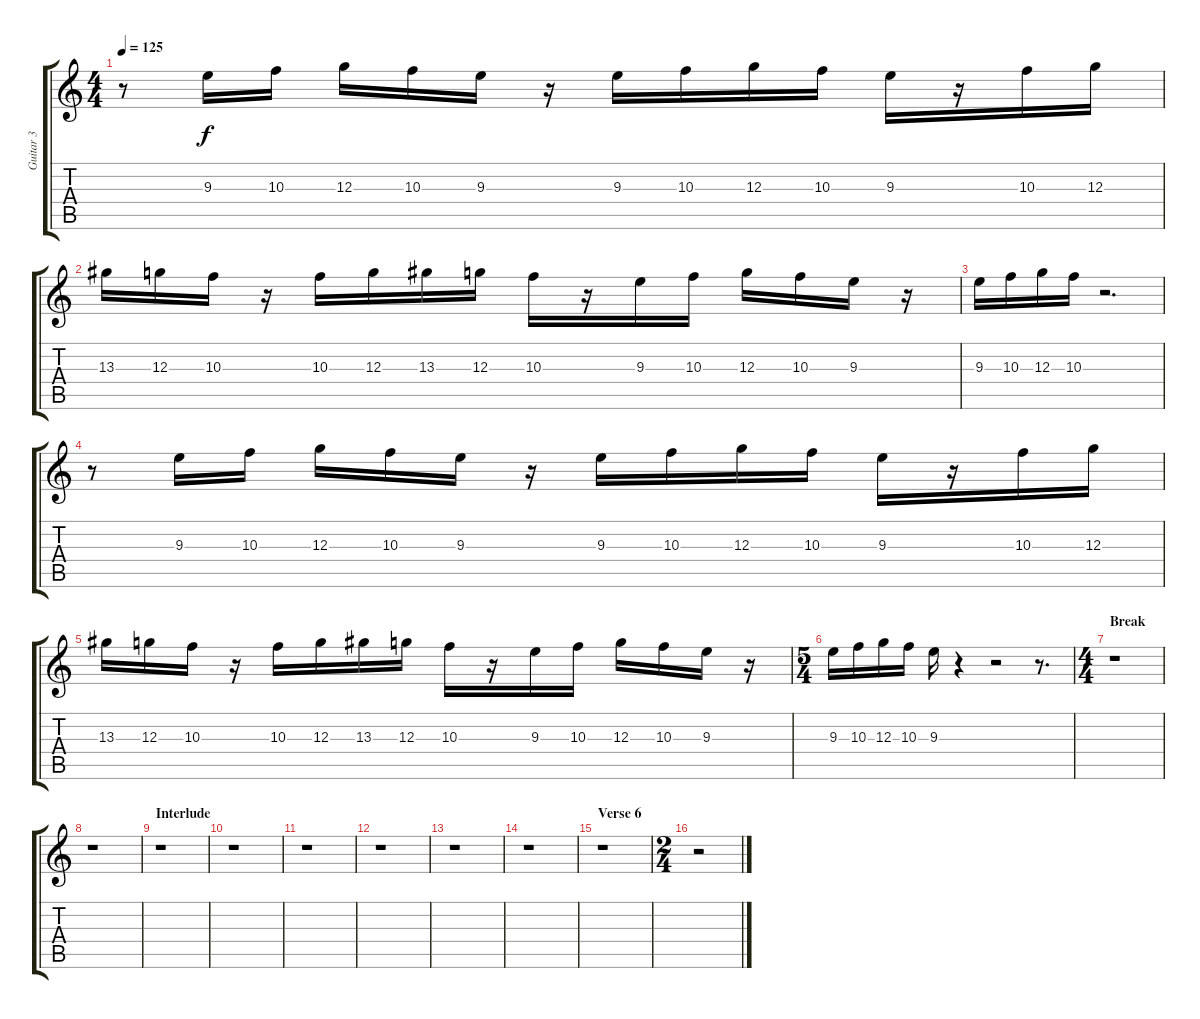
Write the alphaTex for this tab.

\track ("Guitar 3" "Guitar 3") {instrument overdrivenguitar}
\staff {score tabs}
\tuning (E4 B3 G3 D3 A2 E2) {hide}
\ts (4 4)
\tempo 125
\clef g2
\ks c
r.8{dy f} 9.3.16 10.3.16 12.3.16 10.3.16 9.3.16 r.16 9.3.16 10.3.16 12.3.16 10.3.16 9.3.16 r.16 10.3.16 12.3.16 |
13.3.16 12.3.16 10.3.16 r.16 10.3.16 12.3.16 13.3.16 12.3.16 10.3.16 r.16 9.3.16 10.3.16 12.3.16 10.3.16 9.3.16 r.16 |
9.3.16 10.3.16 12.3.16 10.3.16 r.2{d} |
r.8 9.3.16 10.3.16 12.3.16 10.3.16 9.3.16 r.16 9.3.16 10.3.16 12.3.16 10.3.16 9.3.16 r.16 10.3.16 12.3.16 |
13.3.16 12.3.16 10.3.16 r.16 10.3.16 12.3.16 13.3.16 12.3.16 10.3.16 r.16 9.3.16 10.3.16 12.3.16 10.3.16 9.3.16 r.16 |
\ts (5 4)
9.3.16 10.3.16 12.3.16 10.3.16 9.3.16 r.4 r.2 r.8{d} |
\ts (4 4)
\section ("" "Break")
r.1 |
r.1 |
\section ("" "Interlude")
r.1 |
r.1 |
r.1 |
r.1 |
r.1 |
r.1 |
\section ("" "Verse 6")
r.1 |
\ts (2 4)
r.2
